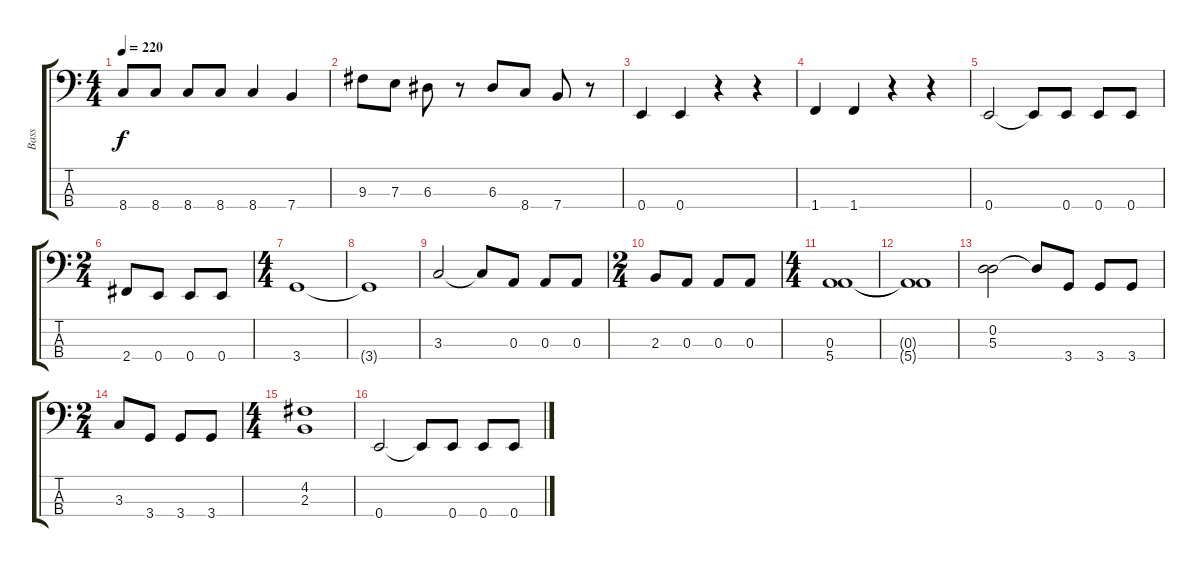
\track ("Bass" "Bass") {instrument electricbasspick}
\staff {score tabs}
\tuning (G2 D2 A1 E1) {hide}
\ts (4 4)
\tempo 220
\clef f4
\ks c
8.4.8{dy f} 8.4.8 8.4.8 8.4.8 8.4.4 7.4.4 |
9.3.8 7.3.8 6.3.8 r.8 6.3.8 8.4.8 7.4.8 r.8 |
0.4.4 0.4.4 r.4 r.4 |
1.4.4 1.4.4 r.4 r.4 |
0.4.2 0.4{t}.8 0.4.8 0.4.8 0.4.8 |
\ts (2 4)
2.4.8 0.4.8 0.4.8 0.4.8 |
\ts (4 4)
3.4.1 |
3.4{t}.1 |
3.3.2 3.3{t}.8 0.3.8 0.3.8 0.3.8 |
\ts (2 4)
2.3.8 0.3.8 0.3.8 0.3.8 |
\ts (4 4)
(0.3 5.4).1 |
(0.3{t} 5.4{t}).1 |
(0.2 5.3).2 5.3{t}.8 3.4.8 3.4.8 3.4.8 |
\ts (2 4)
3.3.8 3.4.8 3.4.8 3.4.8 |
\ts (4 4)
(4.2 2.3).1 |
0.4.2 0.4{t}.8 0.4.8 0.4.8 0.4.8
